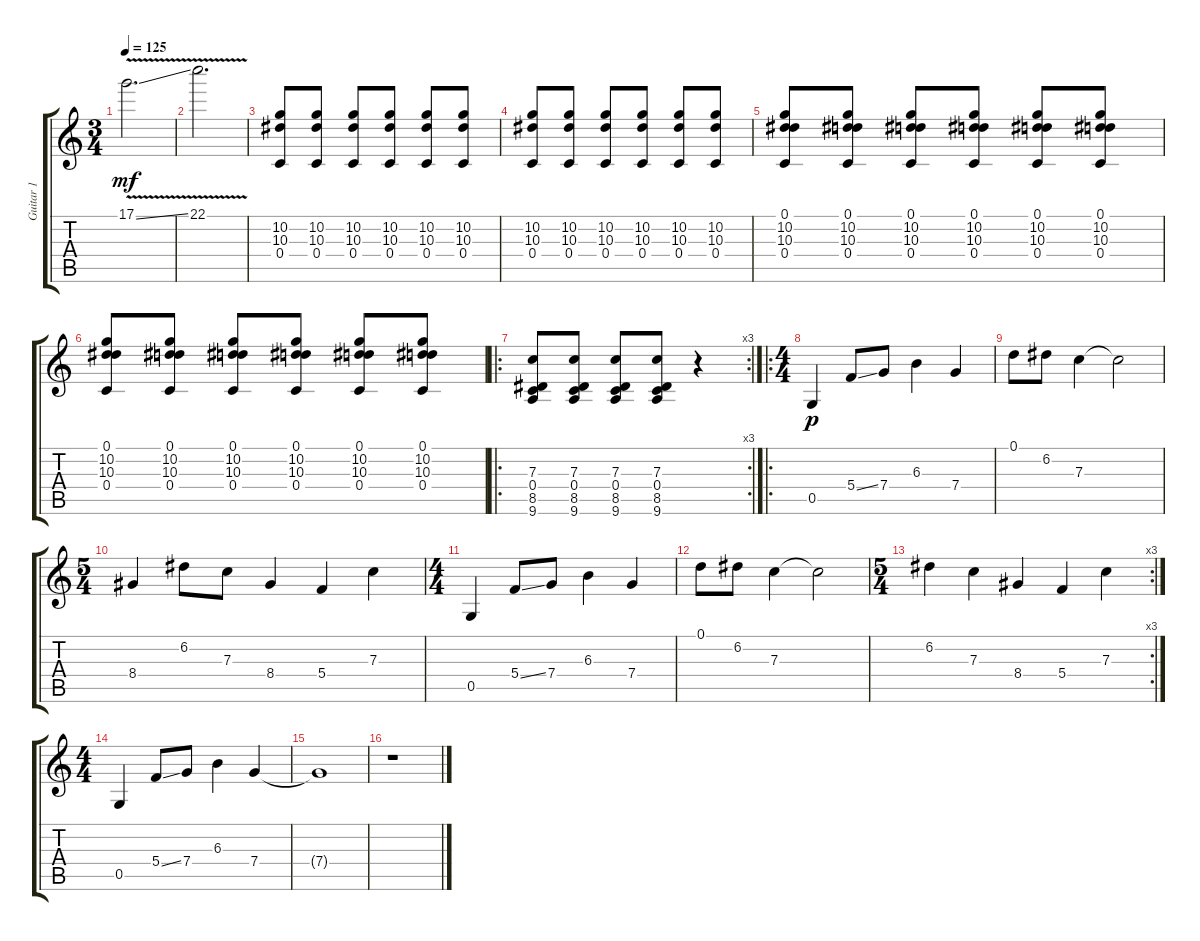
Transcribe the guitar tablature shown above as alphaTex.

\track ("Guitar 1" "Guitar 1") {instrument distortionguitar}
\staff {score tabs}
\tuning (D4 A3 F3 C3 G2 C2) {hide}
\ts (3 4)
\tempo 125
\clef g2
\ks c
17.1{v ss}.2{d dy mf} |
22.1{v}.2{d} |
(10.2 10.3 0.4).8 (10.2 10.3 0.4).8 (10.2 10.3 0.4).8 (10.2 10.3 0.4).8 (10.2 10.3 0.4).8 (10.2 10.3 0.4).8 |
(10.2 10.3 0.4).8 (10.2 10.3 0.4).8 (10.2 10.3 0.4).8 (10.2 10.3 0.4).8 (10.2 10.3 0.4).8 (10.2 10.3 0.4).8 |
(0.1 10.2 10.3 0.4).8 (0.1 10.2 10.3 0.4).8 (0.1 10.2 10.3 0.4).8 (0.1 10.2 10.3 0.4).8 (0.1 10.2 10.3 0.4).8 (0.1 10.2 10.3 0.4).8 |
(0.1 10.2 10.3 0.4).8 (0.1 10.2 10.3 0.4).8 (0.1 10.2 10.3 0.4).8 (0.1 10.2 10.3 0.4).8 (0.1 10.2 10.3 0.4).8 (0.1 10.2 10.3 0.4).8 |
\ro
\rc 3
(7.3 0.4 8.5 9.6).8 (7.3 0.4 8.5 9.6).8 (7.3 0.4 8.5 9.6).8 (7.3 0.4 8.5 9.6).8 r.4 |
\ro
\ts (4 4)
0.5.4{dy p} 5.4{ss}.8 7.4.8 6.3.4 7.4.4 |
0.1.8 6.2.8 7.3.4 7.3{t}.2 |
\ts (5 4)
8.4.4 6.2.8 7.3.8 8.4.4 5.4.4 7.3.4 |
\ts (4 4)
0.5.4 5.4{ss}.8 7.4.8 6.3.4 7.4.4 |
0.1.8 6.2.8 7.3.4 7.3{t}.2 |
\rc 3
\ts (5 4)
6.2.4 7.3.4 8.4.4 5.4.4 7.3.4 |
\ts (4 4)
0.5.4 5.4{ss}.8 7.4.8 6.3.4 7.4.4 |
7.4{t}.1 |
r.1
